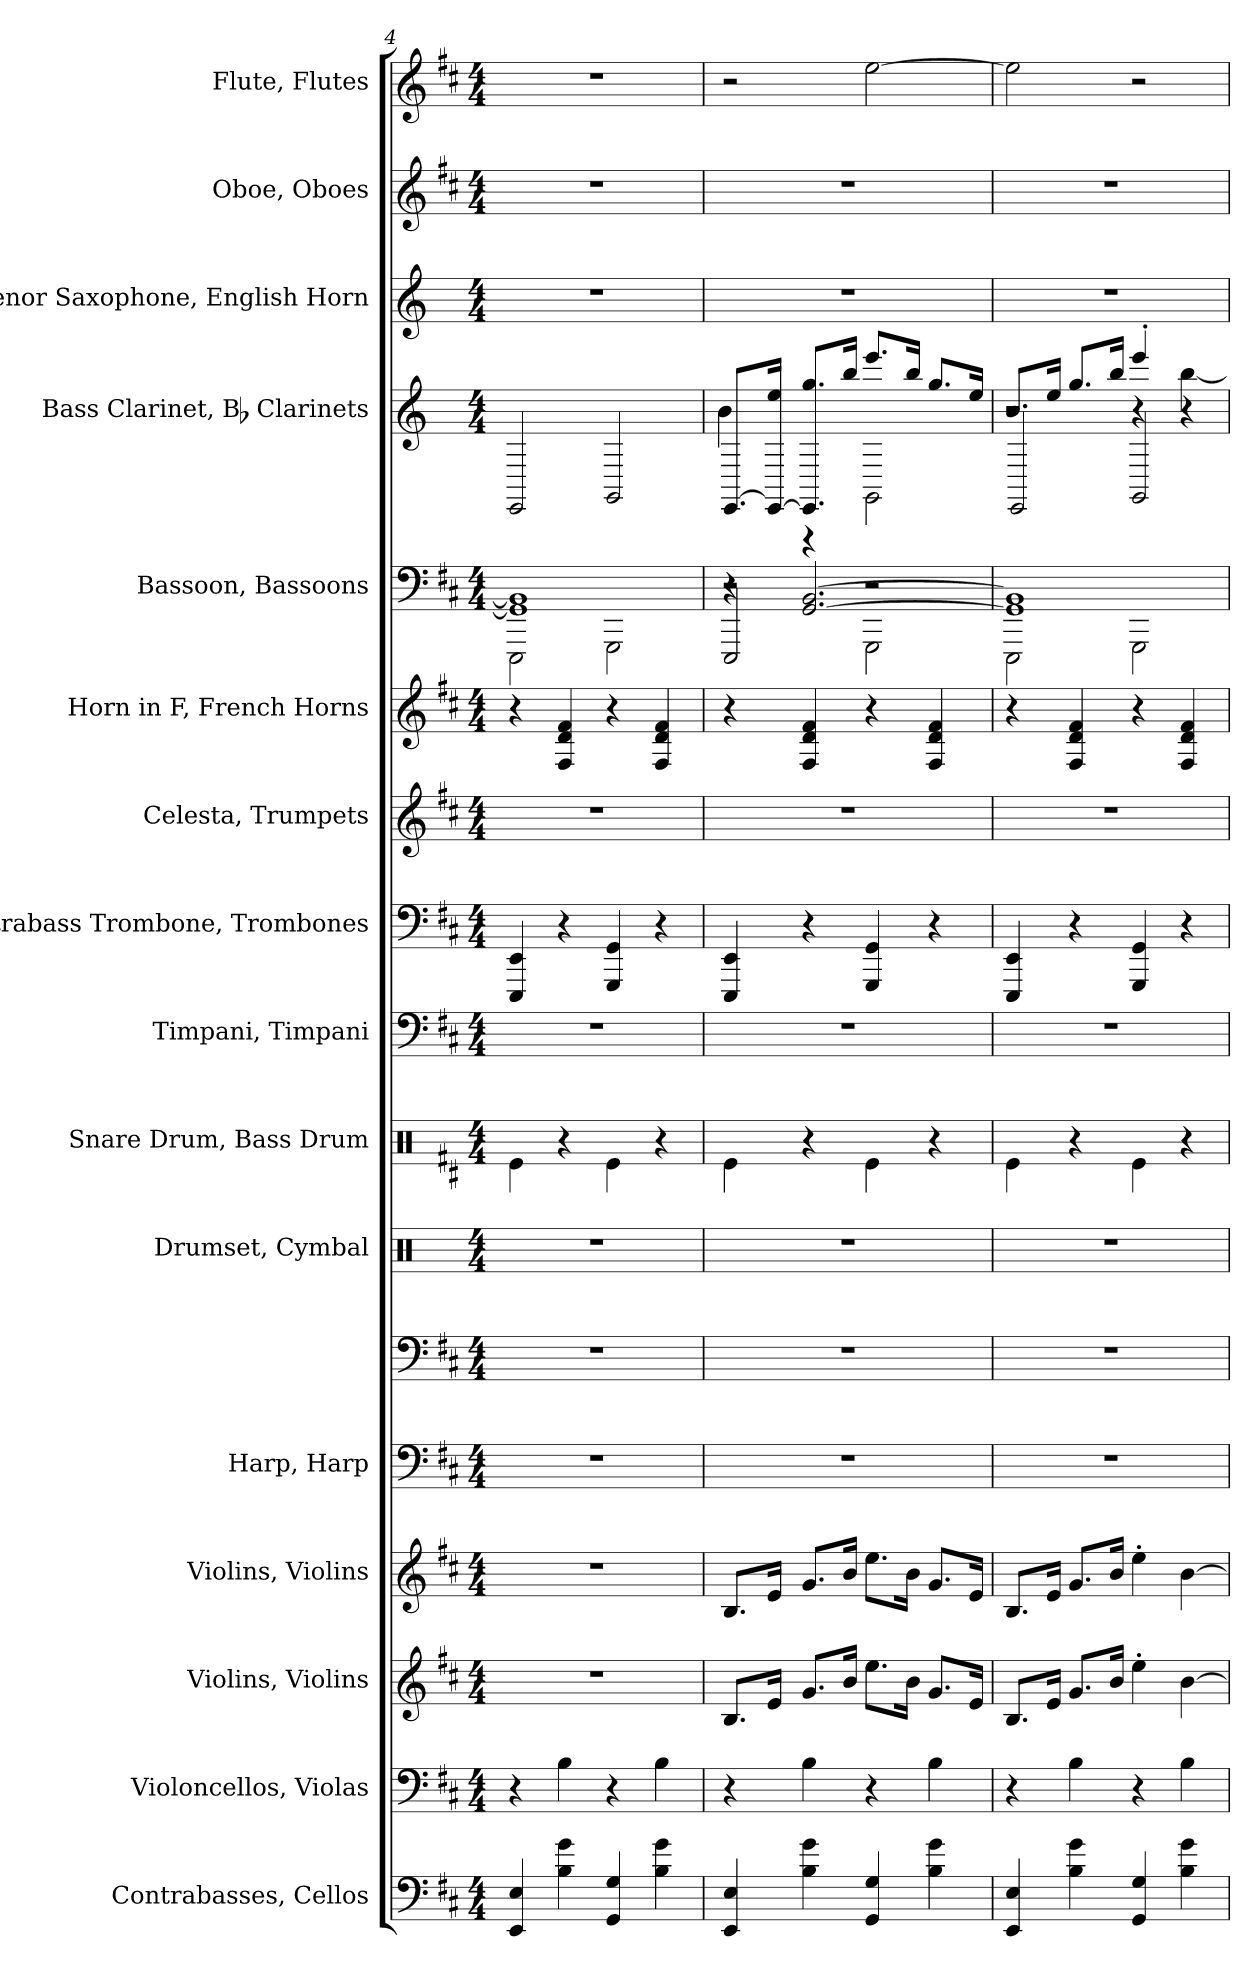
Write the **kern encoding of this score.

**kern	**kern	**kern	**kern	**kern	**kern	**kern	**kern	**kern	**kern	**kern	**kern	**kern	**kern	**kern	**kern	**kern
*part16	*part15	*part14	*part13	*part12	*part12	*part11	*part10	*part9	*part8	*part7	*part6	*part5	*part4	*part3	*part2	*part1
*staff17	*staff16	*staff15	*staff14	*staff13	*staff12	*staff11	*staff10	*staff9	*staff8	*staff7	*staff6	*staff5	*staff4	*staff3	*staff2	*staff1
*I"Contrabasses, Cellos	*I"Violoncellos, Violas	*I"Violins, Violins	*I"Violins, Violins	*I"Harp, Harp	*	*I"Drumset, Cymbal	*I"Snare Drum, Bass Drum	*I"Timpani, Timpani	*I"Contrabass Trombone, Trombones	*I"Celesta, Trumpets	*I"Horn in F, French Horns	*I"Bassoon, Bassoons	*I"Bass Clarinet, B-flat Clarinets	*I"Tenor Saxophone, English Horn	*I"Oboe, Oboes	*I"Flute, Flutes
*I'Cbs.	*I'Vcs.	*I'Vlns.	*I'Vlns.	*I'Hrp.	*	*I'Drs.	*I'Sn. Dr.	*I'Timp.	*I'Cb. Tbn.	*I'Cel.	*I'F Hn.	*I'Bsn.	*I'B. Cl.	*I'T. Sax.	*I'Ob.	*I'Fl.
*clefF4	*clefF4	*clefG2	*clefG2	*clefF4	*clefF4	*clefX	*clefX	*clefF4	*clefF4	*clefG2	*clefG2	*clefF4	*clefG2	*clefG2	*clefG2	*clefG2
*ITrd7c12	*	*	*	*	*	*	*	*	*	*ITrd-7c-12	*ITrd4c7	*	*ITrd8c14	*ITrd8c14	*	*
*k[f#c#]	*k[f#c#]	*k[f#c#]	*k[f#c#]	*k[f#c#]	*k[f#c#]	*k[]	*k[f#c#]	*k[f#c#]	*k[f#c#]	*k[f#c#]	*k[f#]	*k[f#c#]	*k[]	*k[]	*k[f#c#]	*k[f#c#]
*M4/4	*M4/4	*M4/4	*M4/4	*M4/4	*M4/4	*M4/4	*M4/4	*M4/4	*M4/4	*M4/4	*M4/4	*M4/4	*M4/4	*M4/4	*M4/4	*M4/4
=4	=4	=4	=4	=4	=4	=4	=4	=4	=4	=4	=4	=4	=4	=4	=4	=4
*	*	*	*	*	*	*	*	*	*	*	*	*^	*	*	*	*
4EEE/ 4EE/	4r	1r	1r	1r	1r	1r	4Re\	1r	4EEE/ 4EE/	1r	4r	1GG] 1BB]	2EEE\	2EEE/	1r	1r	1r
4BB\ 4G\	4B\	.	.	.	.	.	4r	.	4r	.	4BB/ 4G/ 4B/	.	.	.	.	.	.
4GGG/ 4GG/	4r	.	.	.	.	.	4Re\	.	4GGG/ 4GG/	.	4r	.	2GGG\	2GGG/	.	.	.
4BB\ 4G\	4B\	.	.	.	.	.	4r	.	4r	.	4BB/ 4G/ 4B/	.	.	.	.	.	.
!!LO:PB:g=z
=5	=5	=5	=5	=5	=5	=5	=5	=5	=5	=5	=5	=5	=5	=5	=5	=5	=5
*	*	*	*	*	*	*	*	*	*	*	*	*	*^	*^	*	*	*
4EEE/ 4EE/	4r	8.B/L	8.B/L	1r	1r	1r	4Re\	1r	4EEE/ 4EE/	1r	4r	4r	2r	2EEE/	[8.EEE/L	4B\	1r	1r	2r
.	.	16e/Jk	16e/Jk	.	.	.	.	.	.	.	.	.	.	.	16EEE/_ 16e/Jk	.	.	.	.
4BB\ 4G\	4B\	8.g/L	8.g/L	.	.	.	4r	.	4r	.	4BB/ 4G/ 4B/	[2.GG/ [2.BB/	.	.	8.EEE/] 8.g/L	4r	.	.	.
.	.	16b/Jk	16b/Jk	.	.	.	.	.	.	.	.	.	.	.	16b/Jk	.	.	.	.
4GGG/ 4GG/	4r	8.ee\L	8.ee\L	.	.	.	4Re\	.	4GGG/ 4GG/	.	4r	.	2GGG\	2r	8.ee/L	2GGG\	.	.	[2ee\
.	.	16b\Jk	16b\Jk	.	.	.	.	.	.	.	.	.	.	.	16b/Jk	.	.	.	.
4BB\ 4G\	4B\	8.g/L	8.g/L	.	.	.	4r	.	4r	.	4BB/ 4G/ 4B/	.	.	.	8.g/L	.	.	.	.
.	.	16e/Jk	16e/Jk	.	.	.	.	.	.	.	.	.	.	.	16e/Jk	.	.	.	.
*	*	*	*	*	*	*	*	*	*	*	*	*	*v	*v	*	*	*	*	*
=6	=6	=6	=6	=6	=6	=6	=6	=6	=6	=6	=6	=6	=6	=6	=6	=6	=6	=6
*	*	*	*	*	*	*	*	*	*	*	*	*	*	*	*^	*	*	*
4EEE/ 4EE/	4r	8.B/L	8.B/L	1r	1r	1r	4Re\	1r	4EEE/ 4EE/	1r	4r	1GG] 1BB]	2EEE\	8.B/L	2r	2EEE/	1r	1r	2ee\]
.	.	16e/Jk	16e/Jk	.	.	.	.	.	.	.	.	.	.	16e/Jk	.	.	.	.	.
4BB\ 4G\	4B\	8.g/L	8.g/L	.	.	.	4r	.	4r	.	4BB/ 4G/ 4B/	.	.	8.g/L	.	.	.	.	.
.	.	16b/Jk	16b/Jk	.	.	.	.	.	.	.	.	.	.	16b/Jk	.	.	.	.	.
4GGG/ 4GG/	4r	4ee'\	4ee'\	.	.	.	4Re\	.	4GGG/ 4GG/	.	4r	.	2GGG\	4ee'/	4r	2GGG/	.	.	2r
4BB\ 4G\	4B\	[4b\	[4b\	.	.	.	4r	.	4r	.	4BB/ 4G/ 4B/	.	.	4r	[4b\	.	.	.	.
*	*	*	*	*	*	*	*	*	*	*	*	*v	*v	*	*	*	*	*	*
*	*	*	*	*	*	*	*	*	*	*	*	*	*v	*v	*v	*	*	*
=	=	=	=	=	=	=	=	=	=	=	=	=	=	=	=	=
*-	*-	*-	*-	*-	*-	*-	*-	*-	*-	*-	*-	*-	*-	*-	*-	*-
